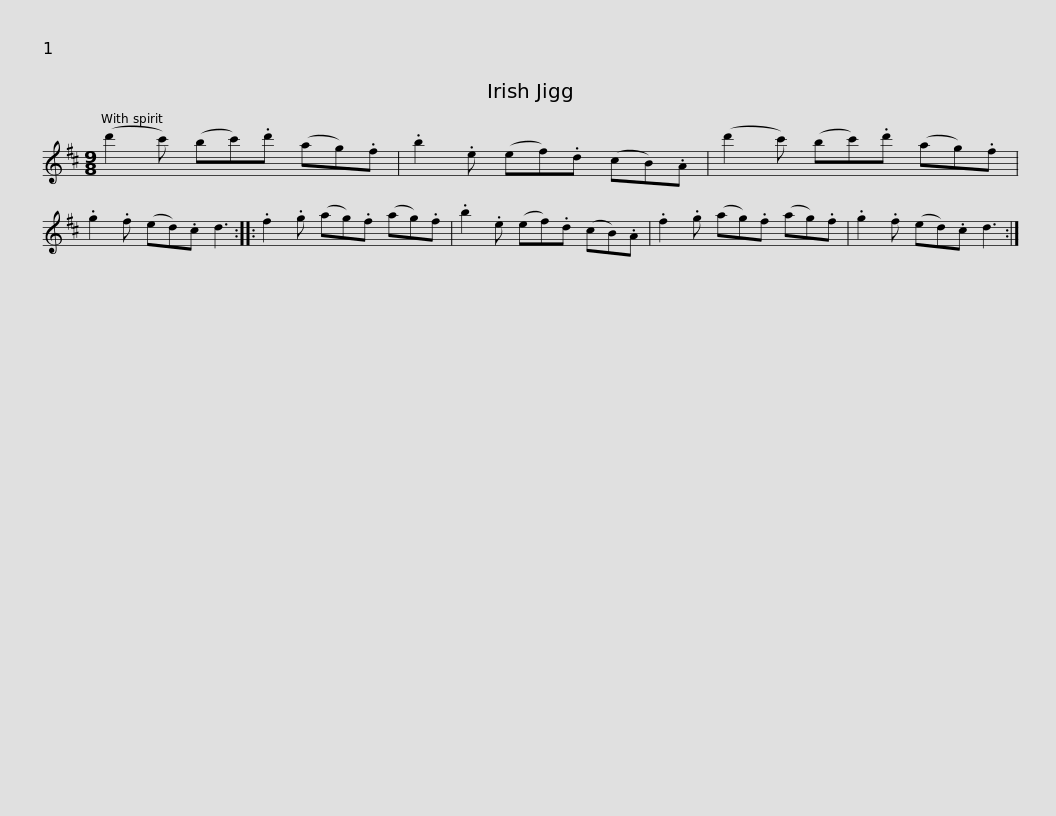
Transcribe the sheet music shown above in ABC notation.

X:1
L:1/8
M:9/8
I:linebreak $
K:D
V:1 treble
V:1
 (d'2 c') (bc').d' (ag).f | .b2 .e (ef).d (cB).A | (d'2 c') (bc').d' (ag).f | .g2 .f (ed).c d3 ::$ .f2 .g (ag).f (ag).f | %5
 .b2 .e (ef).d (cB).A | .f2 .g (ag).f (ag).f | .g2 .f (ed).c d3 :| %8
